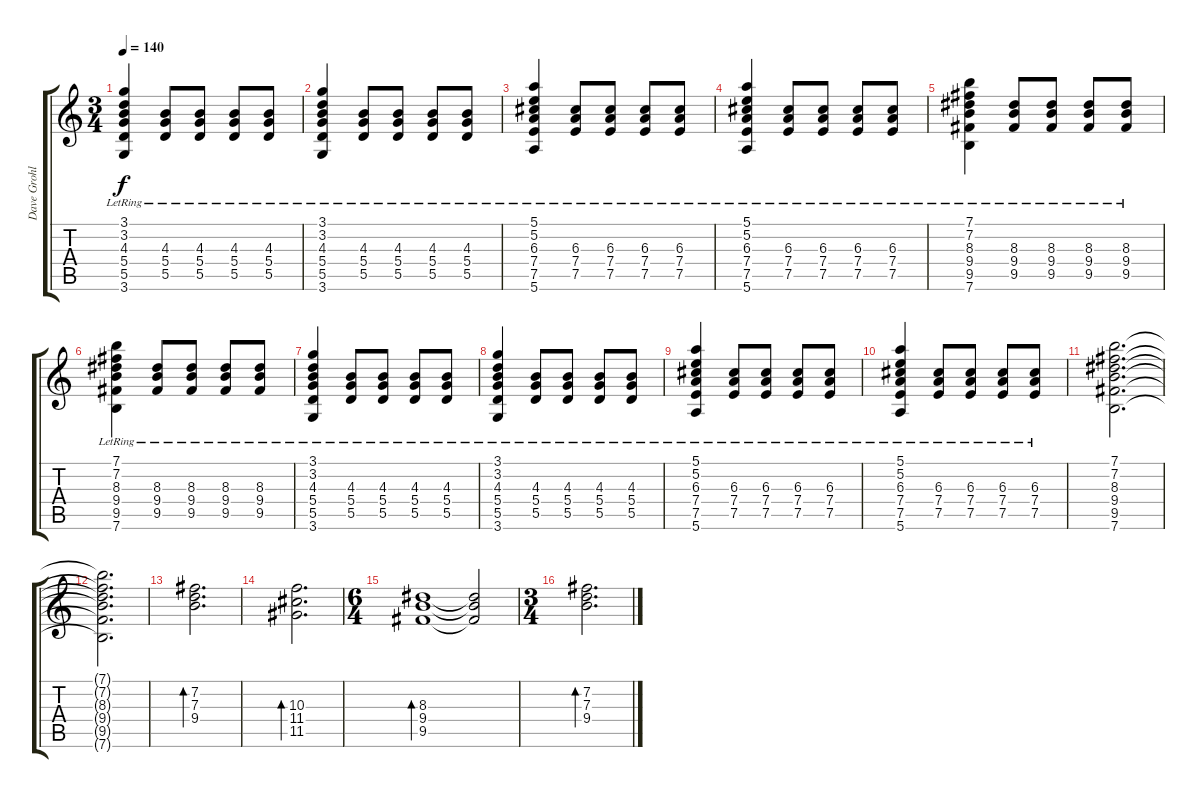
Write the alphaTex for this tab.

\track ("Dave Grohl" "Dave Grohl") {instrument acousticguitarnylon}
\staff {score tabs}
\tuning (E4 B3 G3 D3 A2 E2) {hide}
\ts (3 4)
\tempo 140
\clef g2
\ks c
(3.1{lr} 3.2{lr} 4.3{lr} 5.4{lr} 5.5{lr} 3.6{lr}).4{dy f} (4.3{lr} 5.4{lr} 5.5{lr}).8 (4.3{lr} 5.4{lr} 5.5{lr}).8 (4.3{lr} 5.4{lr} 5.5{lr}).8 (4.3{lr} 5.4{lr} 5.5{lr}).8 |
(3.1{lr} 3.2{lr} 4.3{lr} 5.4{lr} 5.5{lr} 3.6{lr}).4 (4.3{lr} 5.4{lr} 5.5{lr}).8 (4.3{lr} 5.4{lr} 5.5{lr}).8 (4.3{lr} 5.4{lr} 5.5{lr}).8 (4.3{lr} 5.4{lr} 5.5{lr}).8 |
(5.1{lr} 5.2{lr} 6.3{lr} 7.4{lr} 7.5{lr} 5.6{lr}).4 (6.3{lr} 7.4{lr} 7.5{lr}).8 (6.3{lr} 7.4{lr} 7.5{lr}).8 (6.3{lr} 7.4{lr} 7.5{lr}).8 (6.3{lr} 7.4{lr} 7.5{lr}).8 |
(5.1{lr} 5.2{lr} 6.3{lr} 7.4{lr} 7.5{lr} 5.6{lr}).4 (6.3{lr} 7.4{lr} 7.5{lr}).8 (6.3{lr} 7.4{lr} 7.5{lr}).8 (6.3{lr} 7.4{lr} 7.5{lr}).8 (6.3{lr} 7.4{lr} 7.5{lr}).8 |
(7.1{lr} 7.2{lr} 8.3{lr} 9.4{lr} 9.5{lr} 7.6{lr}).4 (8.3{lr} 9.4{lr} 9.5{lr}).8 (8.3{lr} 9.4{lr} 9.5{lr}).8 (8.3{lr} 9.4{lr} 9.5{lr}).8 (8.3{lr} 9.4{lr} 9.5{lr}).8 |
(7.1{lr} 7.2{lr} 8.3{lr} 9.4{lr} 9.5{lr} 7.6{lr}).4 (8.3{lr} 9.4{lr} 9.5{lr}).8 (8.3{lr} 9.4{lr} 9.5{lr}).8 (8.3{lr} 9.4{lr} 9.5{lr}).8 (8.3{lr} 9.4{lr} 9.5{lr}).8 |
(3.1{lr} 3.2{lr} 4.3{lr} 5.4{lr} 5.5{lr} 3.6{lr}).4 (4.3{lr} 5.4{lr} 5.5{lr}).8 (4.3{lr} 5.4{lr} 5.5{lr}).8 (4.3{lr} 5.4{lr} 5.5{lr}).8 (4.3{lr} 5.4{lr} 5.5{lr}).8 |
(3.1{lr} 3.2{lr} 4.3{lr} 5.4{lr} 5.5{lr} 3.6{lr}).4 (4.3{lr} 5.4{lr} 5.5{lr}).8 (4.3{lr} 5.4{lr} 5.5{lr}).8 (4.3{lr} 5.4{lr} 5.5{lr}).8 (4.3{lr} 5.4{lr} 5.5{lr}).8 |
(5.1{lr} 5.2{lr} 6.3{lr} 7.4{lr} 7.5{lr} 5.6{lr}).4 (6.3{lr} 7.4{lr} 7.5{lr}).8 (6.3{lr} 7.4{lr} 7.5{lr}).8 (6.3{lr} 7.4{lr} 7.5{lr}).8 (6.3{lr} 7.4{lr} 7.5{lr}).8 |
(5.1{lr} 5.2{lr} 6.3{lr} 7.4{lr} 7.5{lr} 5.6{lr}).4 (6.3{lr} 7.4{lr} 7.5{lr}).8 (6.3{lr} 7.4{lr} 7.5{lr}).8 (6.3{lr} 7.4{lr} 7.5{lr}).8 (6.3{lr} 7.4{lr} 7.5{lr}).8 |
(7.1 7.2 8.3 9.4 9.5 7.6).2{d} |
(7.1{t} 7.2{t} 8.3{t} 9.4{t} 9.5{t} 7.6{t}).2{d} |
(7.2 7.3 9.4).2{d bd 480} |
(10.3 11.4 11.5).2{d bd 480} |
\ts (6 4)
(8.3 9.4 9.5).1{bd 480} (8.3{t} 9.4{t} 9.5{t}).2 |
\ts (3 4)
(7.2 7.3 9.4).2{d bd 480}
